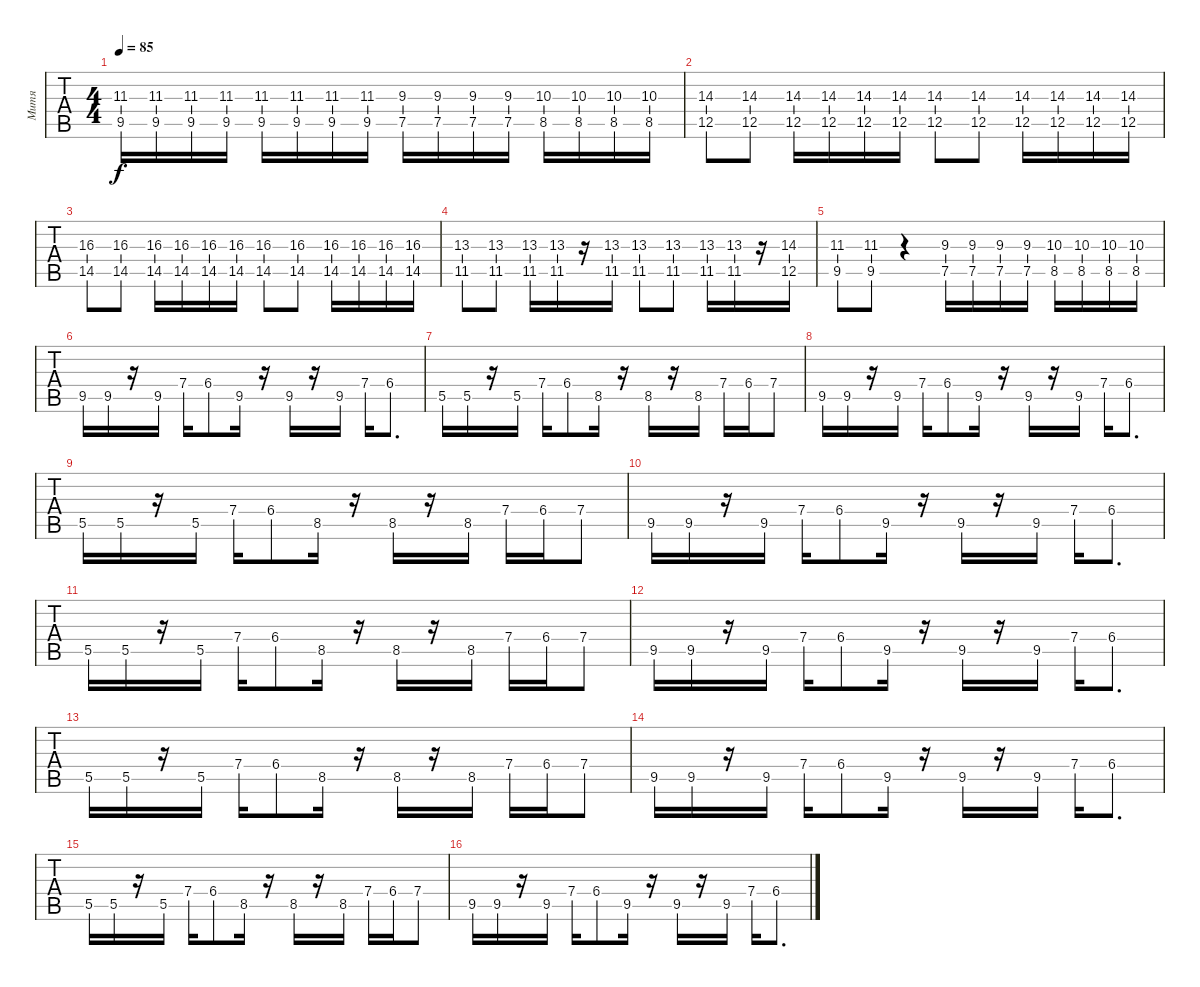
\track ("Митя" "Митя") {instrument acousticguitarsteel}
\staff {tabs}
\tuning (E4 B3 G3 D3 A2 D2) {hide}
\ts (4 4)
\tempo 85
\clef g2
\ks c
(11.3 9.5).16{dy f} (11.3 9.5).16 (11.3 9.5).16 (11.3 9.5).16 (11.3 9.5).16 (11.3 9.5).16 (11.3 9.5).16 (11.3 9.5).16 (9.3 7.5).16 (9.3 7.5).16 (9.3 7.5).16 (9.3 7.5).16 (10.3 8.5).16 (10.3 8.5).16 (10.3 8.5).16 (10.3 8.5).16 |
(14.3 12.5).8 (14.3 12.5).8 (14.3 12.5).16 (14.3 12.5).16 (14.3 12.5).16 (14.3 12.5).16 (14.3 12.5).8 (14.3 12.5).8 (14.3 12.5).16 (14.3 12.5).16 (14.3 12.5).16 (14.3 12.5).16 |
(16.3 14.5).8 (16.3 14.5).8 (16.3 14.5).16 (16.3 14.5).16 (16.3 14.5).16 (16.3 14.5).16 (16.3 14.5).8 (16.3 14.5).8 (16.3 14.5).16 (16.3 14.5).16 (16.3 14.5).16 (16.3 14.5).16 |
(13.3 11.5).8 (13.3 11.5).8 (13.3 11.5).16 (13.3 11.5).16 r.16 (13.3 11.5).16 (13.3 11.5).8 (13.3 11.5).8 (13.3 11.5).16 (13.3 11.5).16 r.16 (14.3 12.5).16 |
(11.3 9.5).8 (11.3 9.5).8 r.4 (9.3 7.5).16 (9.3 7.5).16 (9.3 7.5).16 (9.3 7.5).16 (10.3 8.5).16 (10.3 8.5).16 (10.3 8.5).16 (10.3 8.5).16 |
9.5.16 9.5.16 r.16 9.5.16 7.4.16 6.4.8 9.5.16 r.16 9.5.16 r.16 9.5.16 7.4.16 6.4.8{d} |
5.5.16 5.5.16 r.16 5.5.16 7.4.16 6.4.8 8.5.16 r.16 8.5.16 r.16 8.5.16 7.4.16 6.4.16 7.4.8 |
9.5.16 9.5.16 r.16 9.5.16 7.4.16 6.4.8 9.5.16 r.16 9.5.16 r.16 9.5.16 7.4.16 6.4.8{d} |
5.5.16 5.5.16 r.16 5.5.16 7.4.16 6.4.8 8.5.16 r.16 8.5.16 r.16 8.5.16 7.4.16 6.4.16 7.4.8 |
9.5.16 9.5.16 r.16 9.5.16 7.4.16 6.4.8 9.5.16 r.16 9.5.16 r.16 9.5.16 7.4.16 6.4.8{d} |
5.5.16 5.5.16 r.16 5.5.16 7.4.16 6.4.8 8.5.16 r.16 8.5.16 r.16 8.5.16 7.4.16 6.4.16 7.4.8 |
9.5.16 9.5.16 r.16 9.5.16 7.4.16 6.4.8 9.5.16 r.16 9.5.16 r.16 9.5.16 7.4.16 6.4.8{d} |
5.5.16 5.5.16 r.16 5.5.16 7.4.16 6.4.8 8.5.16 r.16 8.5.16 r.16 8.5.16 7.4.16 6.4.16 7.4.8 |
9.5.16 9.5.16 r.16 9.5.16 7.4.16 6.4.8 9.5.16 r.16 9.5.16 r.16 9.5.16 7.4.16 6.4.8{d} |
5.5.16 5.5.16 r.16 5.5.16 7.4.16 6.4.8 8.5.16 r.16 8.5.16 r.16 8.5.16 7.4.16 6.4.16 7.4.8 |
9.5.16 9.5.16 r.16 9.5.16 7.4.16 6.4.8 9.5.16 r.16 9.5.16 r.16 9.5.16 7.4.16 6.4.8{d}
